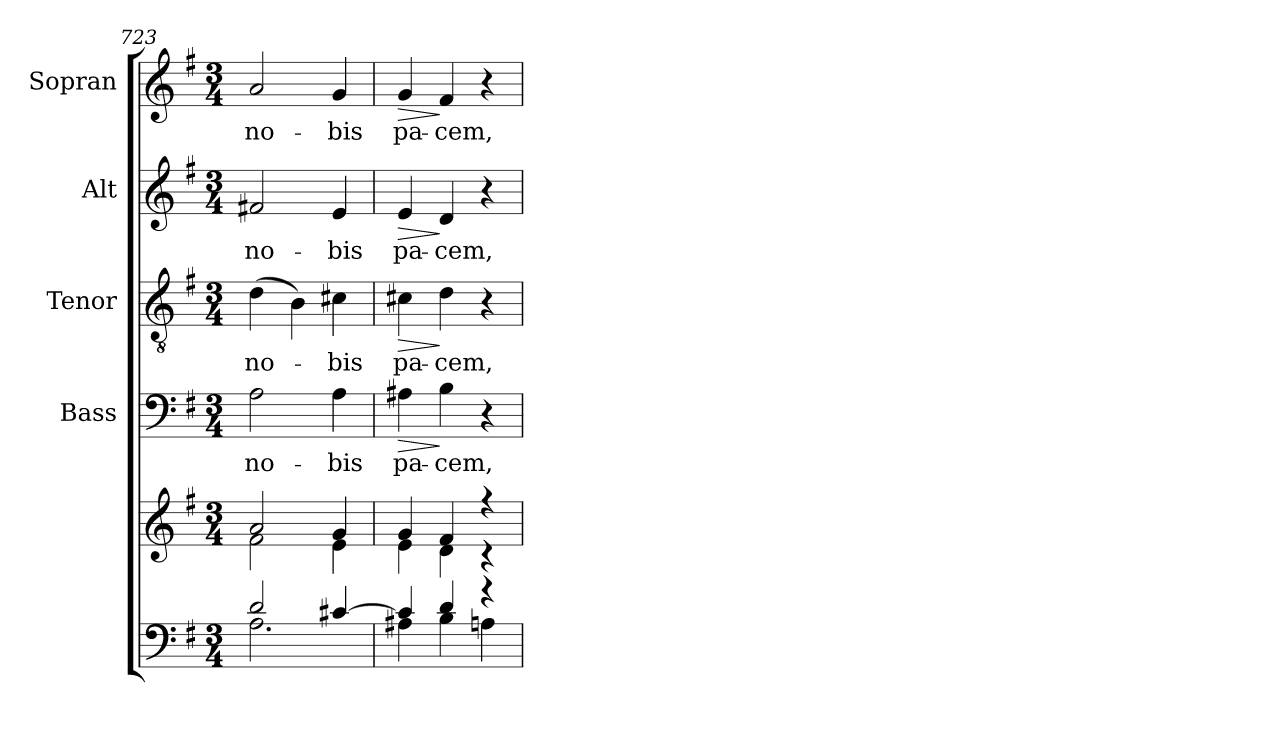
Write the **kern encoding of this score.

**kern	**kern	**kern	**text	**dynam	**kern	**text	**dynam	**kern	**text	**dynam	**kern	**text	**dynam
*part5	*part5	*part4	*part4	*part4	*part3	*part3	*part3	*part2	*part2	*part2	*part1	*part1	*part1
*staff6	*staff5	*staff4	*staff4	*staff4	*staff3	*staff3	*staff3	*staff2	*staff2	*staff2	*staff1	*staff1	*staff1
*	*	*I"Bass	*	*	*I"Tenor	*	*	*I"Alt	*	*	*I"Sopran	*	*
*	*	*I'B.	*	*	*I'T.	*	*	*I'A.	*	*	*I'S.	*	*
*clefF4	*clefG2	*clefF4	*	*	*clefGv2	*	*	*clefG2	*	*	*clefG2	*	*
*k[f#]	*k[f#]	*k[f#]	*	*	*k[f#]	*	*	*k[f#]	*	*	*k[f#]	*	*
*G:	*G:	*G:	*	*	*G:	*	*	*G:	*	*	*G:	*	*
*M3/4	*M3/4	*M3/4	*	*	*M3/4	*	*	*M3/4	*	*	*M3/4	*	*
=723	=723	=723	=723	=723	=723	=723	=723	=723	=723	=723	=723	=723	=723
*^	*^	*	*	*	*	*	*	*	*	*	*	*	*
!	!	!	!	!	!LO:LY:b	!	!	!LO:LY:b	!	!	!LO:LY:b	!	!	!LO:LY:b	!
2d/	2.A\	2a/	2f#\	2A\	no-	.	(>4d\	no-	.	2f#X/	no-	.	2a/	no-	.
.	.	.	.	.	.	.	4B\)	.	.	.	.	.	.	.	.
!	!	!	!	!	!LO:LY:b	!	!	!LO:LY:b	!	!	!LO:LY:b	!	!	!LO:LY:b	!
[>4c#X/	.	4g/	4e\	4A\	-bis	.	4c#X\	-bis	.	4e/	-bis	.	4g/	-bis	.
=724	=724	=724	=724	=724	=724	=724	=724	=724	=724	=724	=724	=724	=724	=724	=724
!	!	!	!	!	!LO:LY:b	!LO:HP:b	!	!LO:LY:b	!LO:HP:b	!	!LO:LY:b	!LO:HP:b	!	!LO:LY:b	!LO:HP:b
4c#/]	4A#X\	4g/	4e\	4A#X\	pa-	>	4c#X\	pa-	>	4e/	pa-	>	4g/	pa-	>
!	!	!	!	!	!LO:LY:b	!	!	!LO:LY:b	!	!	!LO:LY:b	!	!	!LO:LY:b	!
4d/	4B\	4f#/	4d\	4B\	-cem,	]	4d\	-cem,	]	4d/	-cem,	]	4f#/	-cem,	]
4rf	4An\	4r	4r	4r	.	.	4r	.	.	4r	.	.	4r	.	.
*v	*v	*	*	*	*	*	*	*	*	*	*	*	*	*	*
*	*v	*v	*	*	*	*	*	*	*	*	*	*	*	*
=	=	=	=	=	=	=	=	=	=	=	=	=	=
*-	*-	*-	*-	*-	*-	*-	*-	*-	*-	*-	*-	*-	*-
